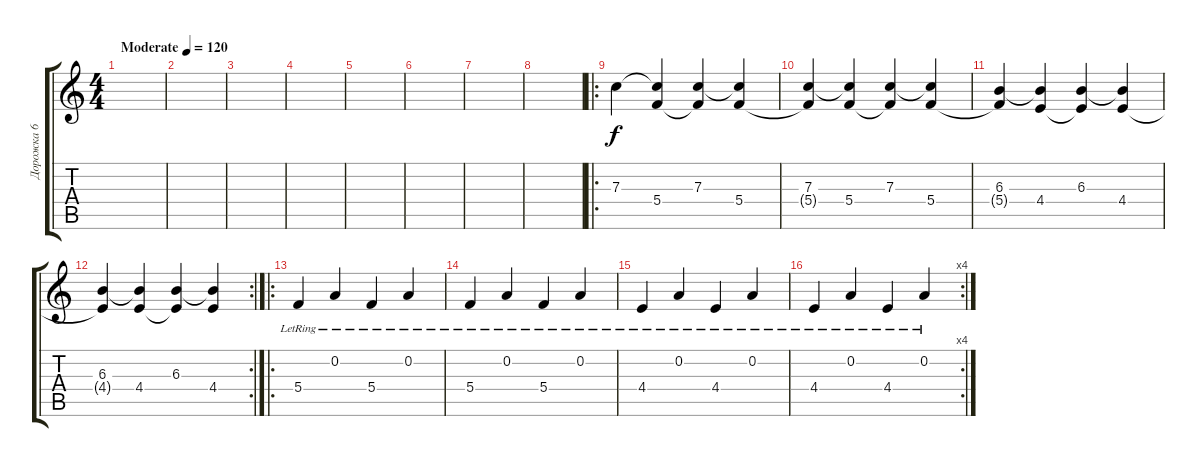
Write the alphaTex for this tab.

\track ("Дорожка 6" "Дорожка 6") {instrument electricguitarclean}
\staff {score tabs}
\tuning (D4 A3 F3 C3 G2 C2) {hide}
\ts (4 4)
\tempo (120 "Moderate")
\clef g2
\ks c
|
|
|
|
|
|
|
|
\ro
7.3.4 (7.3{t} 5.4).4 (7.3 5.4{t}).4 (7.3{t} 5.4).4 |
(7.3 5.4{t}).4 (7.3{t} 5.4).4 (7.3 5.4{t}).4 (7.3{t} 5.4).4 |
(6.3 5.4{t}).4 (6.3{t} 4.4).4 (6.3 4.4{t}).4 (6.3{t} 4.4).4 |
\rc 2
(6.3 4.4{t}).4 (6.3{t} 4.4).4 (6.3 4.4{t}).4 (6.3{t} 4.4).4 |
\ro
5.4{lr}.4 0.2{lr}.4 5.4{lr}.4 0.2{lr}.4 |
5.4{lr}.4 0.2{lr}.4 5.4{lr}.4 0.2{lr}.4 |
4.4{lr}.4 0.2{lr}.4 4.4{lr}.4 0.2{lr}.4 |
\rc 4
4.4{lr}.4 0.2{lr}.4 4.4{lr}.4 0.2{lr}.4
